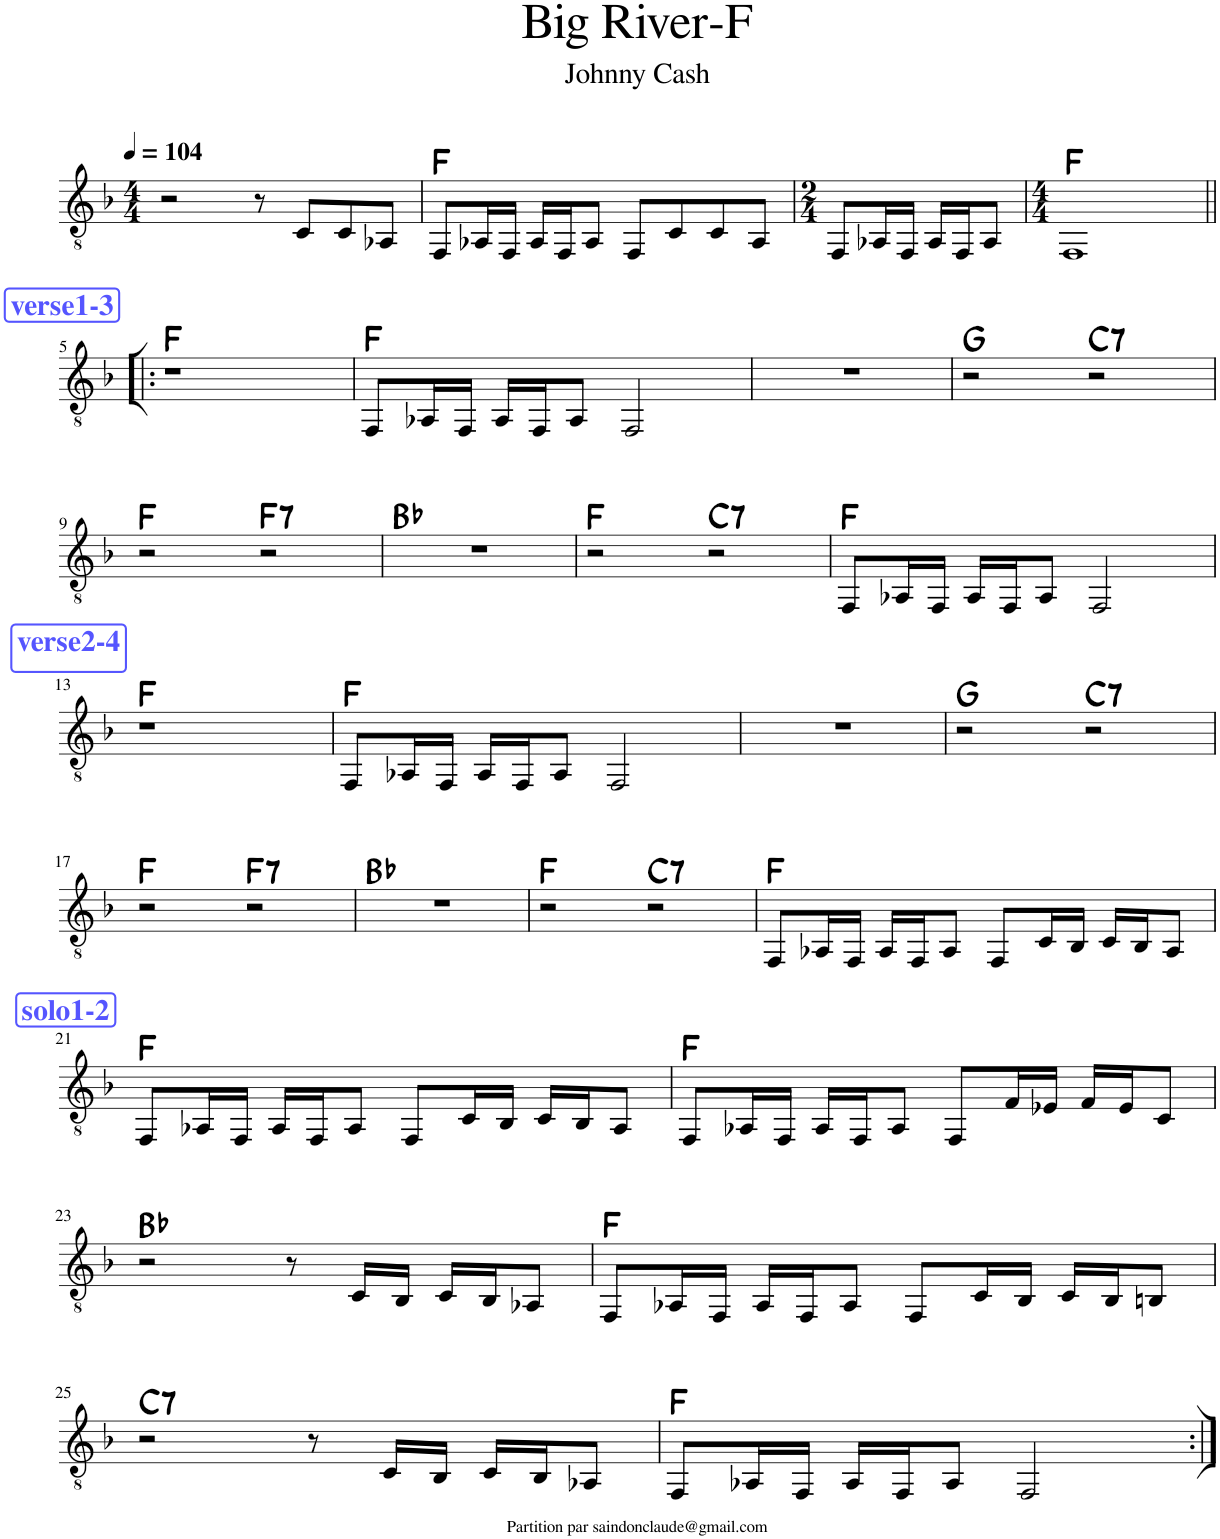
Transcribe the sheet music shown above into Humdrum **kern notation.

**kern	**harte
*part1	*part1
*staff1	*
*I"Classical Guitar	*
*I'Guit.	*
*clefGv2	*
*k[b-]	*
*M4/4	*
*MM104	*
=1	=1
2r	.
8r	.
8C/L	.
8C/	.
8AA-X/J	.
=2	=2
8FF/L	F:maj
16AA-X/L	.
16FF/JJ	.
16AA-/LL	.
16FF/J	.
8AA-/J	.
8FF/L	.
8C/	.
8C/	.
8AA-/J	.
=3	=3
*M2/4	*
8FF/L	.
16AA-X/L	.
16FF/JJ	.
16AA-/LL	.
16FF/J	.
8AA-/J	.
=4	=4
*M4/4	*
1FF	F:maj
!!LO:LB:g=z
!!LO:REH:place=s1:a:B:cj:color=#5555FF:fs=14:t=verse1-3:qo=2
=5!|:	=5!|:
1r	F:maj
=6	=6
8FF/L	F:maj
16AA-X/L	.
16FF/JJ	.
16AA-/LL	.
16FF/J	.
8AA-/J	.
2FF/	.
=7	=7
1r	.
=8	=8
2r	G:maj
!	!LO:H:kt=7
2r	C:7
!!LO:LB:g=z
=9	=9
2r	F:maj
!	!LO:H:kt=7
2r	F:7
=10	=10
1r	Bb:maj
=11	=11
2r	F:maj
!	!LO:H:kt=7
2r	C:7
=12	=12
8FF/L	F:maj
16AA-X/L	.
16FF/JJ	.
16AA-/LL	.
16FF/J	.
8AA-/J	.
2FF/	.
!!LO:LB:g=z
!!LO:REH:place=s1:a:t=
!!LO:REH:place=s1:a:B:cj:color=#5555FF:fs=14:t=verse2-4
=13	=13
1r	F:maj
=14	=14
8FF/L	F:maj
16AA-X/L	.
16FF/JJ	.
16AA-/LL	.
16FF/J	.
8AA-/J	.
2FF/	.
=15	=15
1r	.
=16	=16
2r	G:maj
!	!LO:H:kt=7
2r	C:7
!!LO:LB:g=z
=17	=17
2r	F:maj
!	!LO:H:kt=7
2r	F:7
=18	=18
1r	Bb:maj
=19	=19
2r	F:maj
!	!LO:H:kt=7
2r	C:7
=20	=20
8FF/L	F:maj
16AA-X/L	.
16FF/JJ	.
16AA-/LL	.
16FF/J	.
8AA-/J	.
8FF/L	.
16C/L	.
16BB-/JJ	.
16C/LL	.
16BB-/J	.
8AA-/J	.
!!LO:LB:g=z
!!LO:REH:place=s1:a:B:cj:color=#5555FF:fs=14:t=solo1-2
=21	=21
8FF/L	F:maj
16AA-X/L	.
16FF/JJ	.
16AA-/LL	.
16FF/J	.
8AA-/J	.
8FF/L	.
16C/L	.
16BB-/JJ	.
16C/LL	.
16BB-/J	.
8AA-/J	.
=22	=22
8FF/L	F:maj
16AA-X/L	.
16FF/JJ	.
16AA-/LL	.
16FF/J	.
8AA-/J	.
8FF/L	.
16F/L	.
16E-X/JJ	.
16F/LL	.
16E-/J	.
8C/J	.
!!LO:LB:g=z
=23	=23
2r	Bb:maj
8r	.
16C/LL	.
16BB-/JJ	.
16C/LL	.
16BB-/J	.
8AA-X/J	.
=24	=24
8FF/L	F:maj
16AA-X/L	.
16FF/JJ	.
16AA-/LL	.
16FF/J	.
8AA-/J	.
8FF/L	.
16C/L	.
16BB-/JJ	.
16C/LL	.
16BB-/J	.
8BBn/J	.
!!LO:LB:g=z
=25	=25
!	!LO:H:kt=7
2r	C:7
8r	.
16C/LL	.
16BB-/JJ	.
16C/LL	.
16BB-/J	.
8AA-X/J	.
=26	=26
8FF/L	F:maj
16AA-X/L	.
16FF/JJ	.
16AA-/LL	.
16FF/J	.
8AA-/J	.
2FF/	.
=:|!	=:|!
*-	*-
